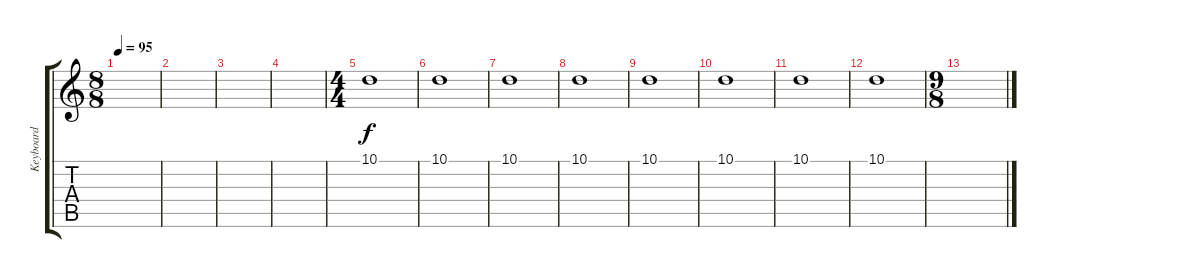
\track ("Keyboard" "Keyboard") {instrument stringensemble1}
\staff {score tabs}
\tuning (E4 B3 G3 D3 A2 E2) {hide}
\ts (8 8)
\tempo 95
\clef g2
\ks c
|
|
|
|
\ts (4 4)
10.1.1 |
10.1.1 |
10.1.1 |
10.1.1 |
10.1.1 |
10.1.1 |
10.1.1 |
10.1.1 |
\ts (9 8)
